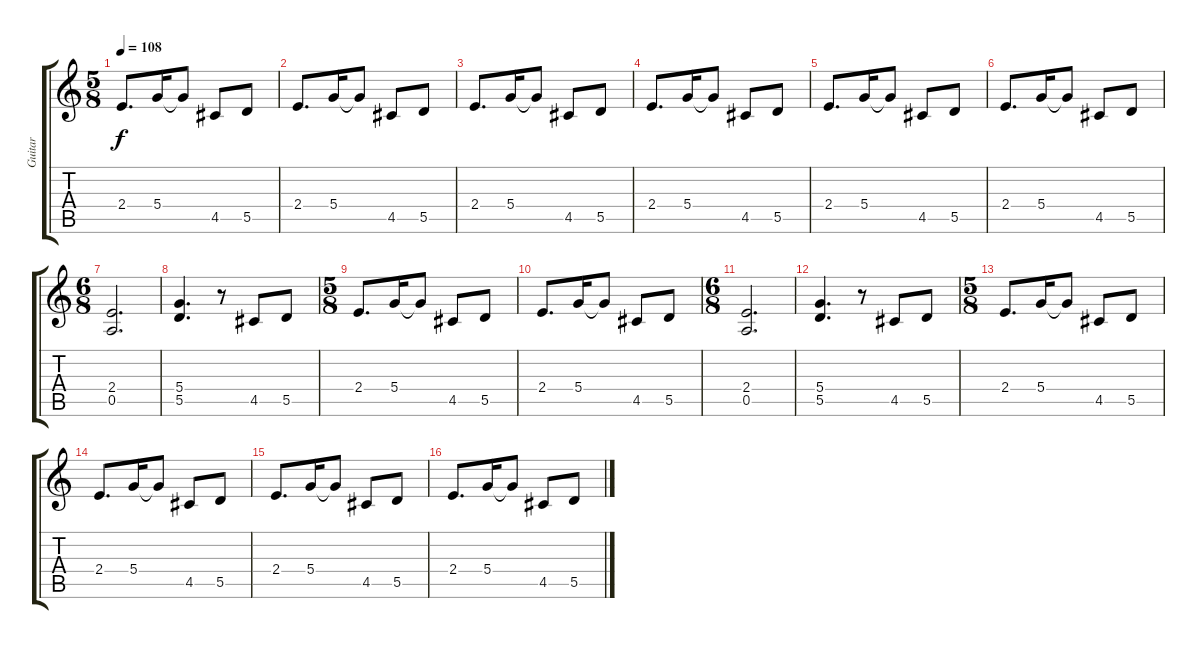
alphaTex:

\track ("Guitar" "Guitar") {instrument overdrivenguitar}
\staff {score tabs}
\tuning (E4 B3 G3 D3 A2 E2) {hide}
\ts (5 8)
\tempo 108
\clef g2
\ks c
2.4.8{d dy f} 5.4.16 5.4{t}.8 4.5.8 5.5.8 |
2.4.8{d} 5.4.16 5.4{t}.8 4.5.8 5.5.8 |
2.4.8{d} 5.4.16 5.4{t}.8 4.5.8 5.5.8 |
2.4.8{d} 5.4.16 5.4{t}.8 4.5.8 5.5.8 |
2.4.8{d} 5.4.16 5.4{t}.8 4.5.8 5.5.8 |
2.4.8{d} 5.4.16 5.4{t}.8 4.5.8 5.5.8 |
\ts (6 8)
(2.4 0.5).2{d} |
(5.4 5.5).4{d} r.8 4.5.8 5.5.8 |
\ts (5 8)
2.4.8{d} 5.4.16 5.4{t}.8 4.5.8 5.5.8 |
2.4.8{d} 5.4.16 5.4{t}.8 4.5.8 5.5.8 |
\ts (6 8)
(2.4 0.5).2{d} |
(5.4 5.5).4{d} r.8 4.5.8 5.5.8 |
\ts (5 8)
2.4.8{d} 5.4.16 5.4{t}.8 4.5.8 5.5.8 |
2.4.8{d} 5.4.16 5.4{t}.8 4.5.8 5.5.8 |
2.4.8{d} 5.4.16 5.4{t}.8 4.5.8 5.5.8 |
2.4.8{d} 5.4.16 5.4{t}.8 4.5.8 5.5.8
